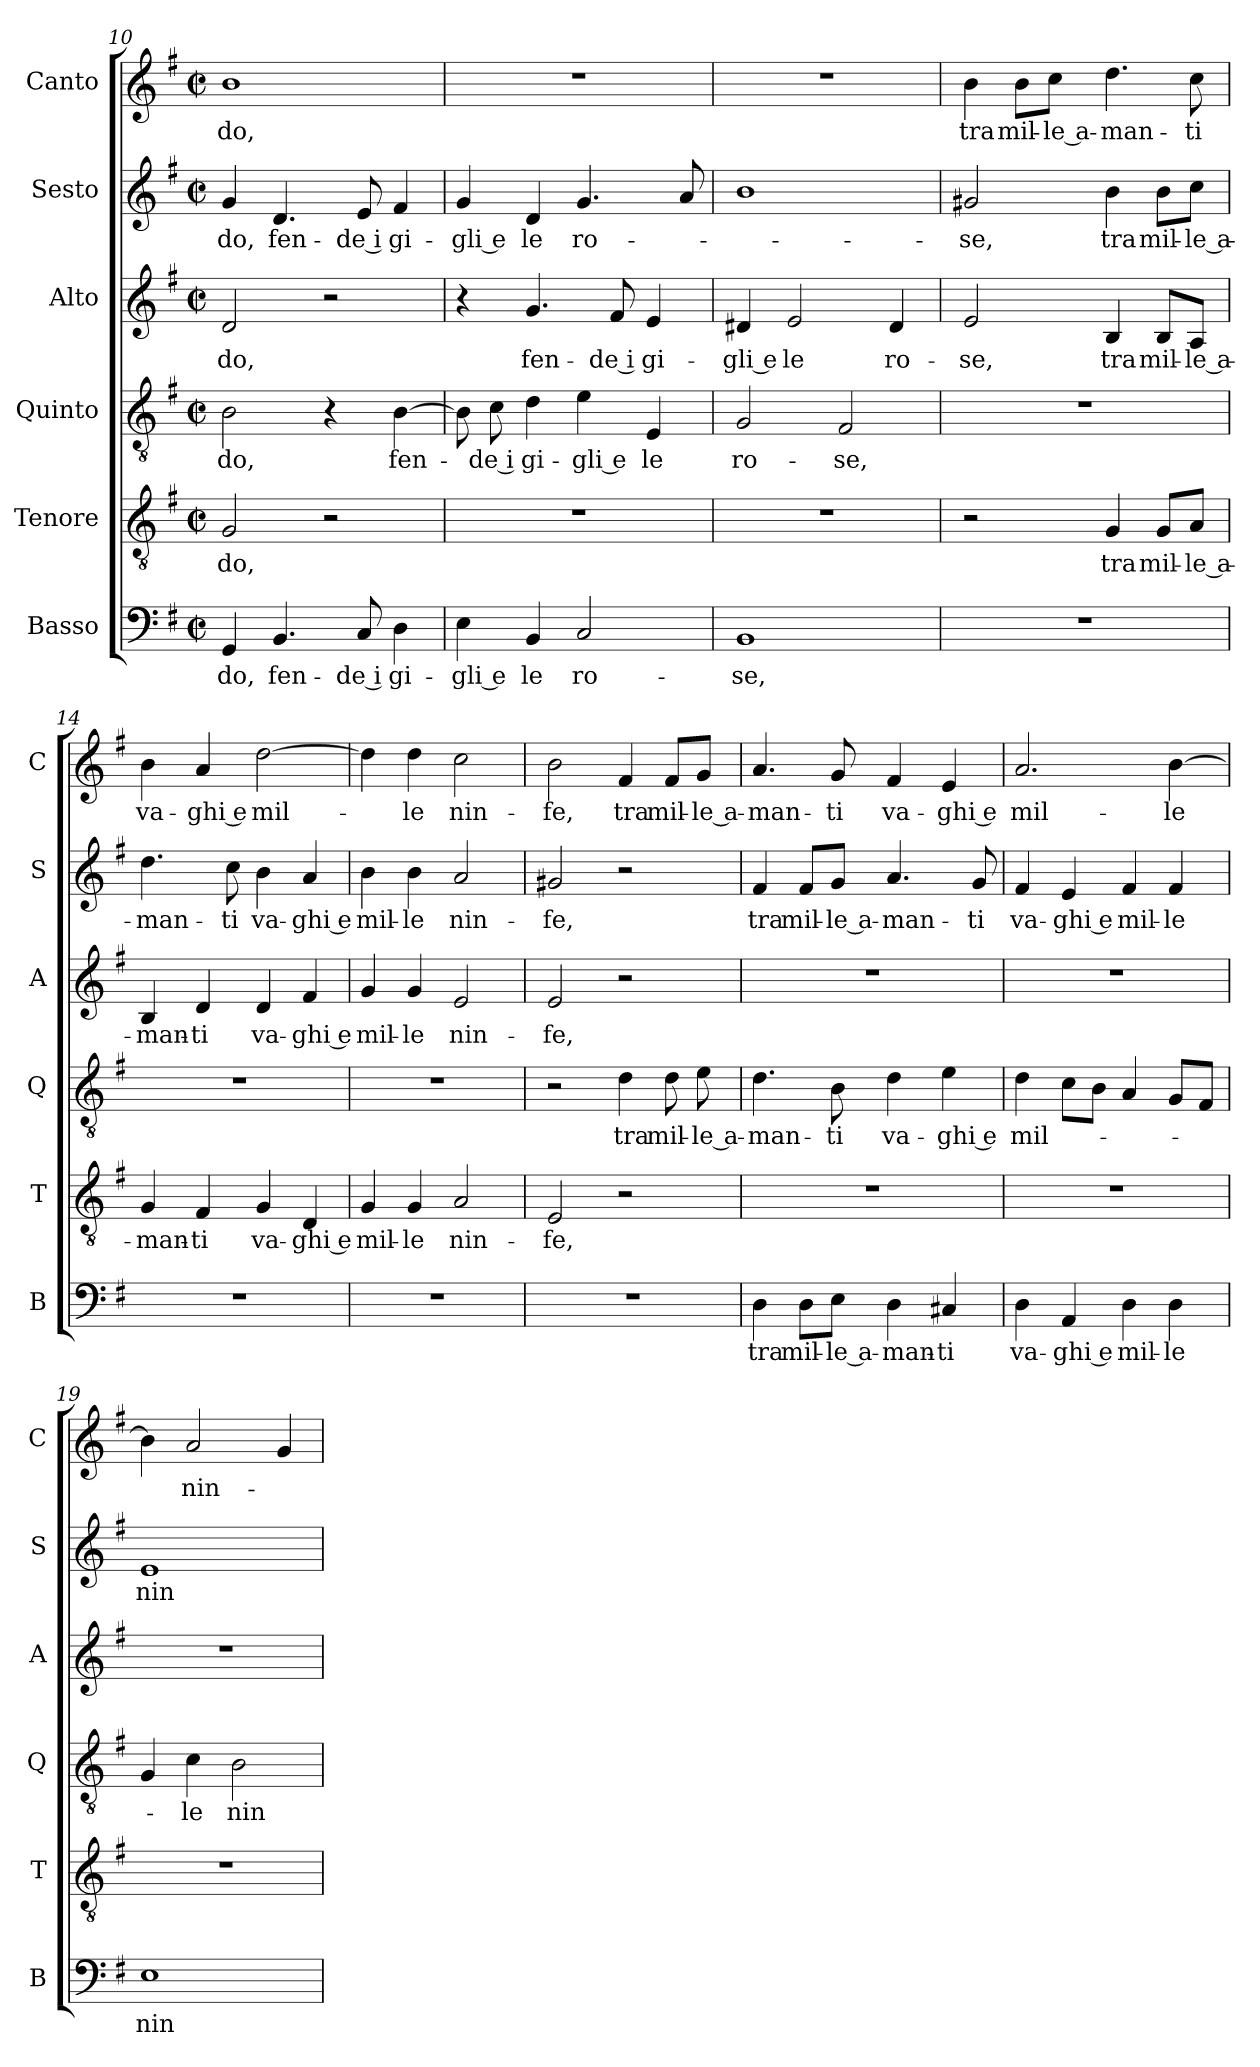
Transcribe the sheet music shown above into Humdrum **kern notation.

**kern	**text	**kern	**text	**kern	**text	**kern	**text	**kern	**text	**kern	**text
*part6	*part6	*part5	*part5	*part4	*part4	*part3	*part3	*part2	*part2	*part1	*part1
*staff6	*staff6	*staff5	*staff5	*staff4	*staff4	*staff3	*staff3	*staff2	*staff2	*staff1	*staff1
*I"Basso	*	*I"Tenore	*	*I"Quinto	*	*I"Alto	*	*I"Sesto	*	*I"Canto	*
*I'B	*	*I'T	*	*I'Q	*	*I'A	*	*I'S	*	*I'C	*
*clefF4	*	*clefGv2	*	*clefGv2	*	*clefG2	*	*clefG2	*	*clefG2	*
*k[f#]	*	*k[f#]	*	*k[f#]	*	*k[f#]	*	*k[f#]	*	*k[f#]	*
*G:	*	*G:	*	*G:	*	*G:	*	*G:	*	*G:	*
*M2/2	*	*M2/2	*	*M2/2	*	*M2/2	*	*M2/2	*	*M2/2	*
*met(c|)	*	*met(c|)	*	*met(c|)	*	*met(c|)	*	*met(c|)	*	*met(c|)	*
=10	=10	=10	=10	=10	=10	=10	=10	=10	=10	=10	=10
!	!LO:LY:b	!	!LO:LY:b	!	!LO:LY:b	!	!LO:LY:b	!	!LO:LY:b	!	!LO:LY:b
4GG/	-do,	2G/	-do,	2B\	-do,	2d/	-do,	4g/	-do,	1b	-do,
!	!LO:LY:b	!	!	!	!	!	!	!	!LO:LY:b	!	!
4.BB/	fen-	.	.	.	.	.	.	4.d/	fen-	.	.
.	.	2r	.	4r	.	2r	.	.	.	.	.
!	!LO:LY:b	!	!	!	!	!	!	!	!LO:LY:b	!	!
8C/	-de i	.	.	.	.	.	.	8e/	-de i	.	.
!	!LO:LY:b	!	!	!	!LO:LY:b	!	!	!	!LO:LY:b	!	!
4D\	gi-	.	.	[4B\	fen-	.	.	4f#/	gi-	.	.
=11	=11	=11	=11	=11	=11	=11	=11	=11	=11	=11	=11
!	!LO:LY:b	!	!	!	!	!	!	!	!LO:LY:b	!	!
4E\	-gli e	1r	.	8B\]	.	4r	.	4g/	-gli e	1r	.
!	!	!	!	!	!LO:LY:b	!	!	!	!	!	!
.	.	.	.	8c\	-de i	.	.	.	.	.	.
!	!LO:LY:b	!	!	!	!LO:LY:b	!	!LO:LY:b	!	!LO:LY:b	!	!
4BB/	le	.	.	4d\	gi-	4.g/	fen-	4d/	le	.	.
!	!LO:LY:b	!	!	!	!LO:LY:b	!	!	!	!LO:LY:b	!	!
2C/	ro-	.	.	4e\	-gli e	.	.	4.g/	ro-	.	.
!	!	!	!	!	!	!	!LO:LY:b	!	!	!	!
.	.	.	.	.	.	8f#/	-de i	.	.	.	.
!	!	!	!	!	!LO:LY:b	!	!LO:LY:b	!	!	!	!
.	.	.	.	4E/	le	4e/	gi-	.	.	.	.
.	.	.	.	.	.	.	.	8a/	.	.	.
=12	=12	=12	=12	=12	=12	=12	=12	=12	=12	=12	=12
!	!LO:LY:b	!	!	!	!LO:LY:b	!	!LO:LY:b	!	!	!	!
1BB	-se,	1r	.	2G/	ro-	4d#X/	-gli e	1b	.	1r	.
!	!	!	!	!	!	!	!LO:LY:b	!	!	!	!
.	.	.	.	.	.	2e/	le	.	.	.	.
!	!	!	!	!	!LO:LY:b	!	!	!	!	!	!
.	.	.	.	2F#/	-se,	.	.	.	.	.	.
!	!	!	!	!	!	!	!LO:LY:b	!	!	!	!
.	.	.	.	.	.	4d#/	ro-	.	.	.	.
!!LO:LB:g=z
=13	=13	=13	=13	=13	=13	=13	=13	=13	=13	=13	=13
!	!	!	!	!	!	!	!LO:LY:b	!	!LO:LY:b	!	!LO:LY:b
1r	.	2r	.	1r	.	2e/	-se,	2g#X/	-se,	4b\	tra
!	!	!	!	!	!	!	!	!	!	!	!LO:LY:b
.	.	.	.	.	.	.	.	.	.	8b\L	mil-
!	!	!	!	!	!	!	!	!	!	!	!LO:LY:b
.	.	.	.	.	.	.	.	.	.	8cc\J	-le a-
!	!	!	!LO:LY:b	!	!	!	!LO:LY:b	!	!LO:LY:b	!	!LO:LY:b
.	.	4G/	tra	.	.	4B/	tra	4b\	tra	4.dd\	-man-
!	!	!	!LO:LY:b	!	!	!	!LO:LY:b	!	!LO:LY:b	!	!
.	.	8G/L	mil-	.	.	8B/L	mil-	8b\L	mil-	.	.
!	!	!	!LO:LY:b	!	!	!	!LO:LY:b	!	!LO:LY:b	!	!LO:LY:b
.	.	8A/J	-le a-	.	.	8A/J	-le a-	8cc\J	-le a-	8cc\	-ti
=14	=14	=14	=14	=14	=14	=14	=14	=14	=14	=14	=14
!	!	!	!LO:LY:b	!	!	!	!LO:LY:b	!	!LO:LY:b	!	!LO:LY:b
1r	.	4G/	-man-	1r	.	4B/	-man-	4.dd\	-man-	4b\	va-
!	!	!	!LO:LY:b	!	!	!	!LO:LY:b	!	!	!	!LO:LY:b
.	.	4F#/	-ti	.	.	4d/	-ti	.	.	4a/	-ghi e
!	!	!	!	!	!	!	!	!	!LO:LY:b	!	!
.	.	.	.	.	.	.	.	8cc\	-ti	.	.
!	!	!	!LO:LY:b	!	!	!	!LO:LY:b	!	!LO:LY:b	!	!LO:LY:b
.	.	4G/	va-	.	.	4d/	va-	4b\	va-	[2dd\	mil-
!	!	!	!LO:LY:b	!	!	!	!LO:LY:b	!	!LO:LY:b	!	!
.	.	4D/	-ghi e	.	.	4f#/	-ghi e	4a/	-ghi e	.	.
=15	=15	=15	=15	=15	=15	=15	=15	=15	=15	=15	=15
!	!	!	!LO:LY:b	!	!	!	!LO:LY:b	!	!LO:LY:b	!	!
1r	.	4G/	mil-	1r	.	4g/	mil-	4b\	mil-	4dd\]	.
!	!	!	!LO:LY:b	!	!	!	!LO:LY:b	!	!LO:LY:b	!	!LO:LY:b
.	.	4G/	-le	.	.	4g/	-le	4b\	-le	4dd\	-le
!	!	!	!LO:LY:b	!	!	!	!LO:LY:b	!	!LO:LY:b	!	!LO:LY:b
.	.	2A/	nin-	.	.	2e/	nin-	2a/	nin-	2cc\	nin-
=16	=16	=16	=16	=16	=16	=16	=16	=16	=16	=16	=16
!	!	!	!LO:LY:b	!	!	!	!LO:LY:b	!	!LO:LY:b	!	!LO:LY:b
1r	.	2E/	-fe,	2r	.	2e/	-fe,	2g#X/	-fe,	2b\	-fe,
!	!	!	!	!	!LO:LY:b	!	!	!	!	!	!LO:LY:b
.	.	2r	.	4d\	tra	2r	.	2r	.	4f#/	tra
!	!	!	!	!	!LO:LY:b	!	!	!	!	!	!LO:LY:b
.	.	.	.	8d\	mil-	.	.	.	.	8f#/L	mil-
!	!	!	!	!	!LO:LY:b	!	!	!	!	!	!LO:LY:b
.	.	.	.	8e\	-le a-	.	.	.	.	8g/J	-le a-
=17	=17	=17	=17	=17	=17	=17	=17	=17	=17	=17	=17
!	!LO:LY:b	!	!	!	!LO:LY:b	!	!	!	!LO:LY:b	!	!LO:LY:b
4D\	tra	1r	.	4.d\	-man-	1r	.	4f#/	tra	4.a/	-man-
!	!LO:LY:b	!	!	!	!	!	!	!	!LO:LY:b	!	!
8D\L	mil-	.	.	.	.	.	.	8f#/L	mil-	.	.
!	!LO:LY:b	!	!	!	!LO:LY:b	!	!	!	!LO:LY:b	!	!LO:LY:b
8E\J	-le a-	.	.	8B\	-ti	.	.	8g/J	-le a-	8g/	-ti
!	!LO:LY:b	!	!	!	!LO:LY:b	!	!	!	!LO:LY:b	!	!LO:LY:b
4D\	-man-	.	.	4d\	va-	.	.	4.a/	-man-	4f#/	va-
!	!LO:LY:b	!	!	!	!LO:LY:b	!	!	!	!	!	!LO:LY:b
4C#X/	-ti	.	.	4e\	-ghi e	.	.	.	.	4e/	-ghi e
!	!	!	!	!	!	!	!	!	!LO:LY:b	!	!
.	.	.	.	.	.	.	.	8g/	-ti	.	.
=18	=18	=18	=18	=18	=18	=18	=18	=18	=18	=18	=18
!	!LO:LY:b	!	!	!	!LO:LY:b	!	!	!	!LO:LY:b	!	!LO:LY:b
4D\	va-	1r	.	4d\	mil-	1r	.	4f#/	va-	2.a/	mil-
!	!LO:LY:b	!	!	!	!	!	!	!	!LO:LY:b	!	!
4AA/	-ghi e	.	.	8c\L	.	.	.	4e/	-ghi e	.	.
.	.	.	.	8B\J	.	.	.	.	.	.	.
!	!LO:LY:b	!	!	!	!	!	!	!	!LO:LY:b	!	!
4D\	mil-	.	.	4A/	.	.	.	4f#/	mil-	.	.
!	!LO:LY:b	!	!	!	!	!	!	!	!LO:LY:b	!	!LO:LY:b
4D\	-le	.	.	8G/L	.	.	.	4f#/	-le	[4b\	-le
.	.	.	.	8F#/J	.	.	.	.	.	.	.
!!LO:PB:g=z
=19	=19	=19	=19	=19	=19	=19	=19	=19	=19	=19	=19
!	!LO:LY:b	!	!	!	!	!	!	!	!LO:LY:b	!	!
1E	nin-	1r	.	4G/	.	1r	.	1e	nin-	4b\]	.
!	!	!	!	!	!LO:LY:b	!	!	!	!	!	!LO:LY:b
.	.	.	.	4c\	-le	.	.	.	.	2a/	nin-
!	!	!	!	!	!LO:LY:b	!	!	!	!	!	!
.	.	.	.	2B\	nin-	.	.	.	.	.	.
.	.	.	.	.	.	.	.	.	.	4g/	.
=	=	=	=	=	=	=	=	=	=	=	=
*-	*-	*-	*-	*-	*-	*-	*-	*-	*-	*-	*-
